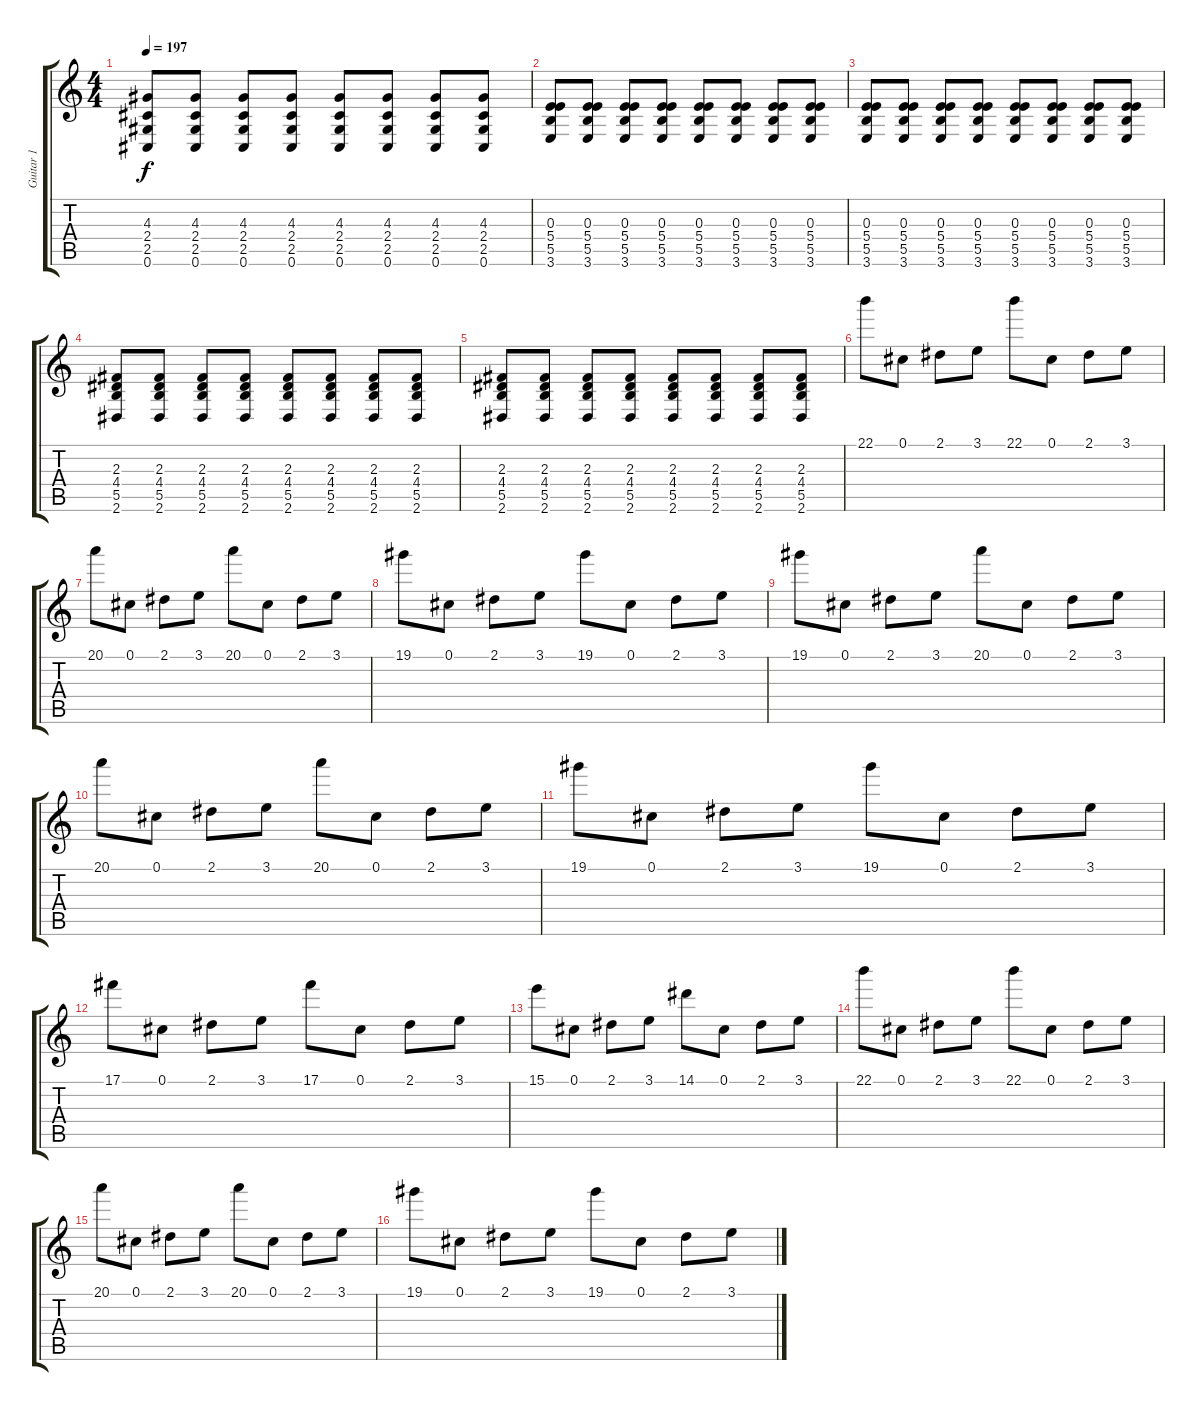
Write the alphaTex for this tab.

\track ("Guitar 1" "Guitar 1") {instrument distortionguitar}
\staff {score tabs}
\tuning (Db4 Ab3 E3 B2 Gb2 Db2) {hide}
\ts (4 4)
\tempo 197
\clef g2
\ks c
(4.3 2.4 2.5 0.6).8{dy f} (4.3 2.4 2.5 0.6).8 (4.3 2.4 2.5 0.6).8 (4.3 2.4 2.5 0.6).8 (4.3 2.4 2.5 0.6).8 (4.3 2.4 2.5 0.6).8 (4.3 2.4 2.5 0.6).8 (4.3 2.4 2.5 0.6).8 |
(0.3 5.4 5.5 3.6).8 (0.3 5.4 5.5 3.6).8 (0.3 5.4 5.5 3.6).8 (0.3 5.4 5.5 3.6).8 (0.3 5.4 5.5 3.6).8 (0.3 5.4 5.5 3.6).8 (0.3 5.4 5.5 3.6).8 (0.3 5.4 5.5 3.6).8 |
(0.3 5.4 5.5 3.6).8 (0.3 5.4 5.5 3.6).8 (0.3 5.4 5.5 3.6).8 (0.3 5.4 5.5 3.6).8 (0.3 5.4 5.5 3.6).8 (0.3 5.4 5.5 3.6).8 (0.3 5.4 5.5 3.6).8 (0.3 5.4 5.5 3.6).8 |
(2.3 4.4 5.5 2.6).8 (2.3 4.4 5.5 2.6).8 (2.3 4.4 5.5 2.6).8 (2.3 4.4 5.5 2.6).8 (2.3 4.4 5.5 2.6).8 (2.3 4.4 5.5 2.6).8 (2.3 4.4 5.5 2.6).8 (2.3 4.4 5.5 2.6).8 |
(2.3 4.4 5.5 2.6).8 (2.3 4.4 5.5 2.6).8 (2.3 4.4 5.5 2.6).8 (2.3 4.4 5.5 2.6).8 (2.3 4.4 5.5 2.6).8 (2.3 4.4 5.5 2.6).8 (2.3 4.4 5.5 2.6).8 (2.3 4.4 5.5 2.6).8 |
22.1.8{instrument overdrivenguitar} 0.1.8 2.1.8 3.1.8 22.1.8 0.1.8 2.1.8 3.1.8 |
20.1.8 0.1.8 2.1.8 3.1.8 20.1.8 0.1.8 2.1.8 3.1.8 |
19.1.8 0.1.8 2.1.8 3.1.8 19.1.8 0.1.8 2.1.8 3.1.8 |
19.1.8 0.1.8 2.1.8 3.1.8 20.1.8 0.1.8 2.1.8 3.1.8 |
20.1.8 0.1.8 2.1.8 3.1.8 20.1.8 0.1.8 2.1.8 3.1.8 |
19.1.8 0.1.8 2.1.8 3.1.8 19.1.8 0.1.8 2.1.8 3.1.8 |
17.1.8 0.1.8 2.1.8 3.1.8 17.1.8 0.1.8 2.1.8 3.1.8 |
15.1.8 0.1.8 2.1.8 3.1.8 14.1.8 0.1.8 2.1.8 3.1.8 |
22.1.8 0.1.8 2.1.8 3.1.8 22.1.8 0.1.8 2.1.8 3.1.8 |
20.1.8 0.1.8 2.1.8 3.1.8 20.1.8 0.1.8 2.1.8 3.1.8 |
19.1.8 0.1.8 2.1.8 3.1.8 19.1.8 0.1.8 2.1.8 3.1.8
